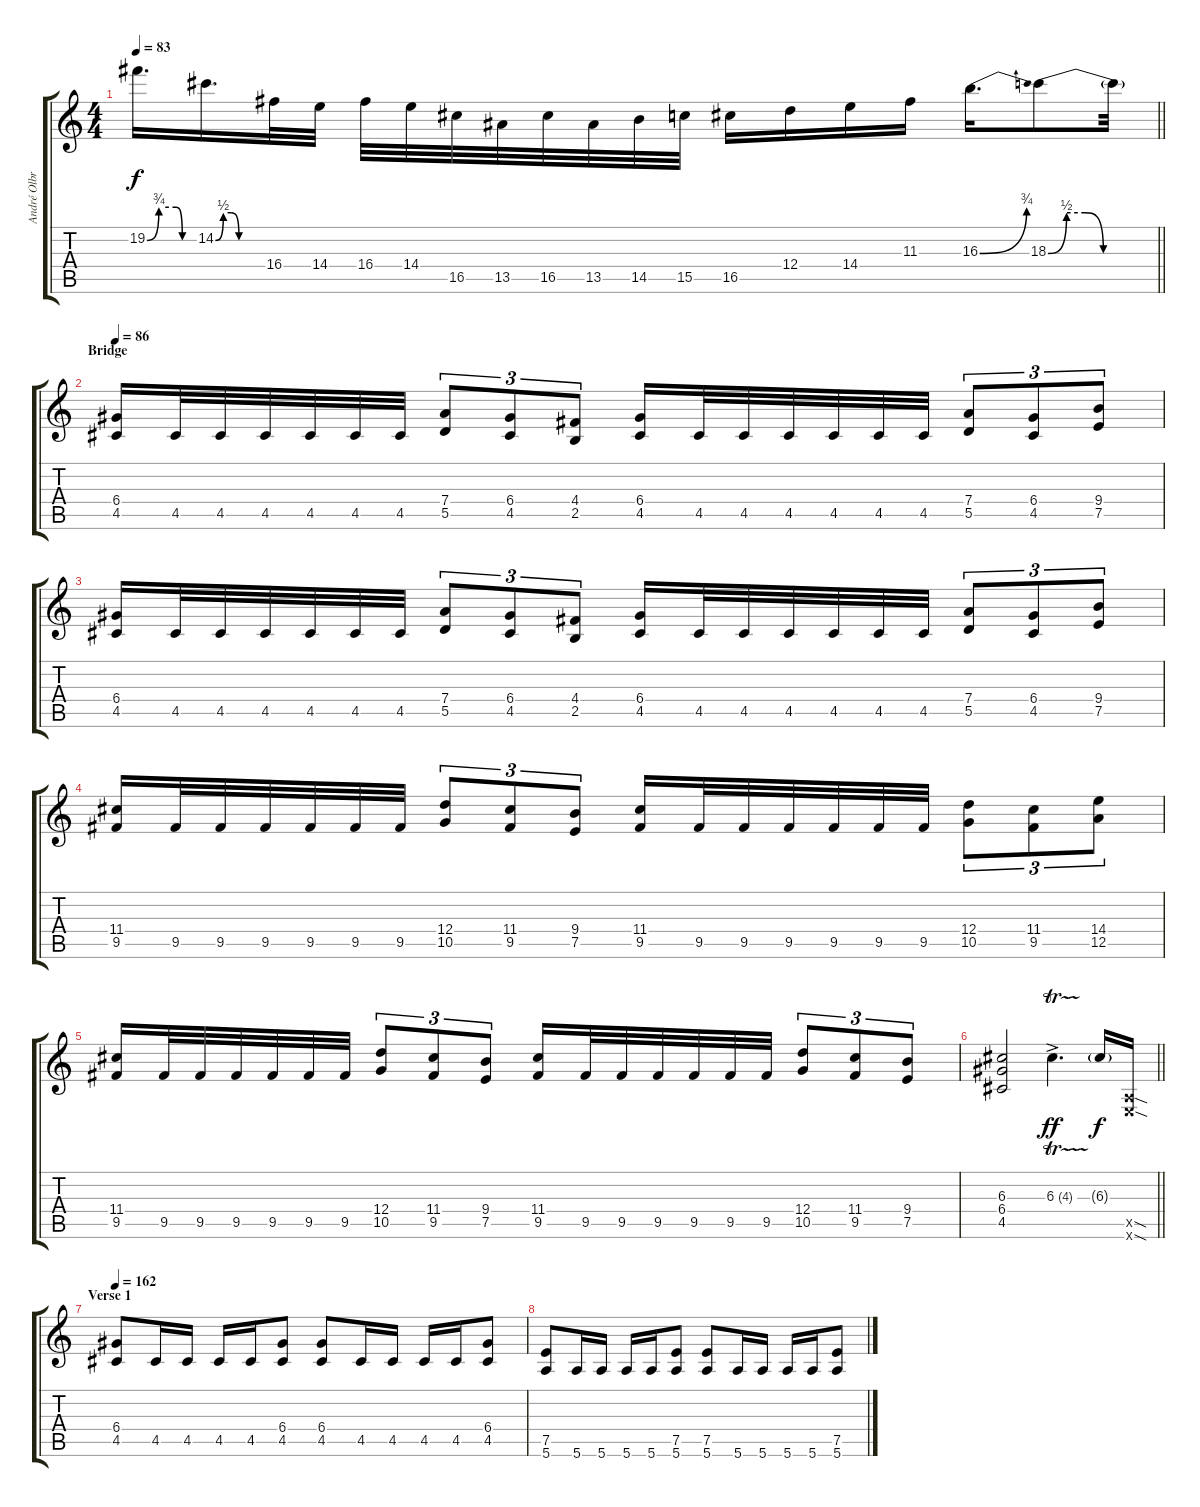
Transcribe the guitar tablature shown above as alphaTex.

\track ("André Olbrich" "André Olbr") {instrument distortionguitar}
\staff {score tabs}
\tuning (E4 B3 G3 D3 A2 E2) {hide}
\ts (4 4)
\tempo 83
\clef g2
\barLineRight lightlight
\ks c
19.2{be (custom 0 0 15 3 37 3 45 0 60 0)}.16{d dy f} 14.2{be (custom 0 0 10 2 20 2 30 0 60 0)}.16{d} 16.4.32 14.4.32 16.4.32 14.4.32 16.5.32 13.5.32 16.5.32 13.5.32 14.5.32 15.5.32 16.5.16 12.4.16 14.4.16 11.3.16 16.3{be (bend 0 0 60 3)}.16{d} 18.3{be (custom 0 0 10 2 20 2 30 0 60 0)}.8 18.3{t}.32 |
\section ("" "Bridge")
\tempo 86
(6.4 4.5).16{volume 13} 4.5.32 4.5.32 4.5.32 4.5.32 4.5.32 4.5.32 (7.4 5.5).8{tu (3 2)} (6.4 4.5).8{tu (3 2)} (4.4 2.5).8{tu (3 2)} (6.4 4.5).16 4.5.32 4.5.32 4.5.32 4.5.32 4.5.32 4.5.32 (7.4 5.5).8{tu (3 2)} (6.4 4.5).8{tu (3 2)} (9.4 7.5).8{tu (3 2)} |
(6.4 4.5).16 4.5.32 4.5.32 4.5.32 4.5.32 4.5.32 4.5.32 (7.4 5.5).8{tu (3 2)} (6.4 4.5).8{tu (3 2)} (4.4 2.5).8{tu (3 2)} (6.4 4.5).16 4.5.32 4.5.32 4.5.32 4.5.32 4.5.32 4.5.32 (7.4 5.5).8{tu (3 2)} (6.4 4.5).8{tu (3 2)} (9.4 7.5).8{tu (3 2)} |
(11.4 9.5).16 9.5.32 9.5.32 9.5.32 9.5.32 9.5.32 9.5.32 (12.4 10.5).8{tu (3 2)} (11.4 9.5).8{tu (3 2)} (9.4 7.5).8{tu (3 2)} (11.4 9.5).16 9.5.32 9.5.32 9.5.32 9.5.32 9.5.32 9.5.32 (12.4 10.5).8{tu (3 2)} (11.4 9.5).8{tu (3 2)} (14.4 12.5).8{tu (3 2)} |
(11.4 9.5).16 9.5.32 9.5.32 9.5.32 9.5.32 9.5.32 9.5.32 (12.4 10.5).8{tu (3 2)} (11.4 9.5).8{tu (3 2)} (9.4 7.5).8{tu (3 2)} (11.4 9.5).16 9.5.32 9.5.32 9.5.32 9.5.32 9.5.32 9.5.32 (12.4 10.5).8{tu (3 2)} (11.4 9.5).8{tu (3 2)} (9.4 7.5).8{tu (3 2)} |
\barLineRight lightlight
(6.3 6.4 4.5).2 6.3{tr (4 32) ac}.4{d dy ff} 6.3{g}.16{dy f} (0.5{sod x} 0.6{sod x}).16 |
\section ("" "Verse 1")
\tempo 162
(6.4 4.5).8 4.5.16 4.5.16 4.5.16 4.5.16 (6.4 4.5).8 (6.4 4.5).8 4.5.16 4.5.16 4.5.16 4.5.16 (6.4 4.5).8 |
(7.5 5.6).8 5.6.16 5.6.16 5.6.16 5.6.16 (7.5 5.6).8 (7.5 5.6).8 5.6.16 5.6.16 5.6.16 5.6.16 (7.5 5.6).8
